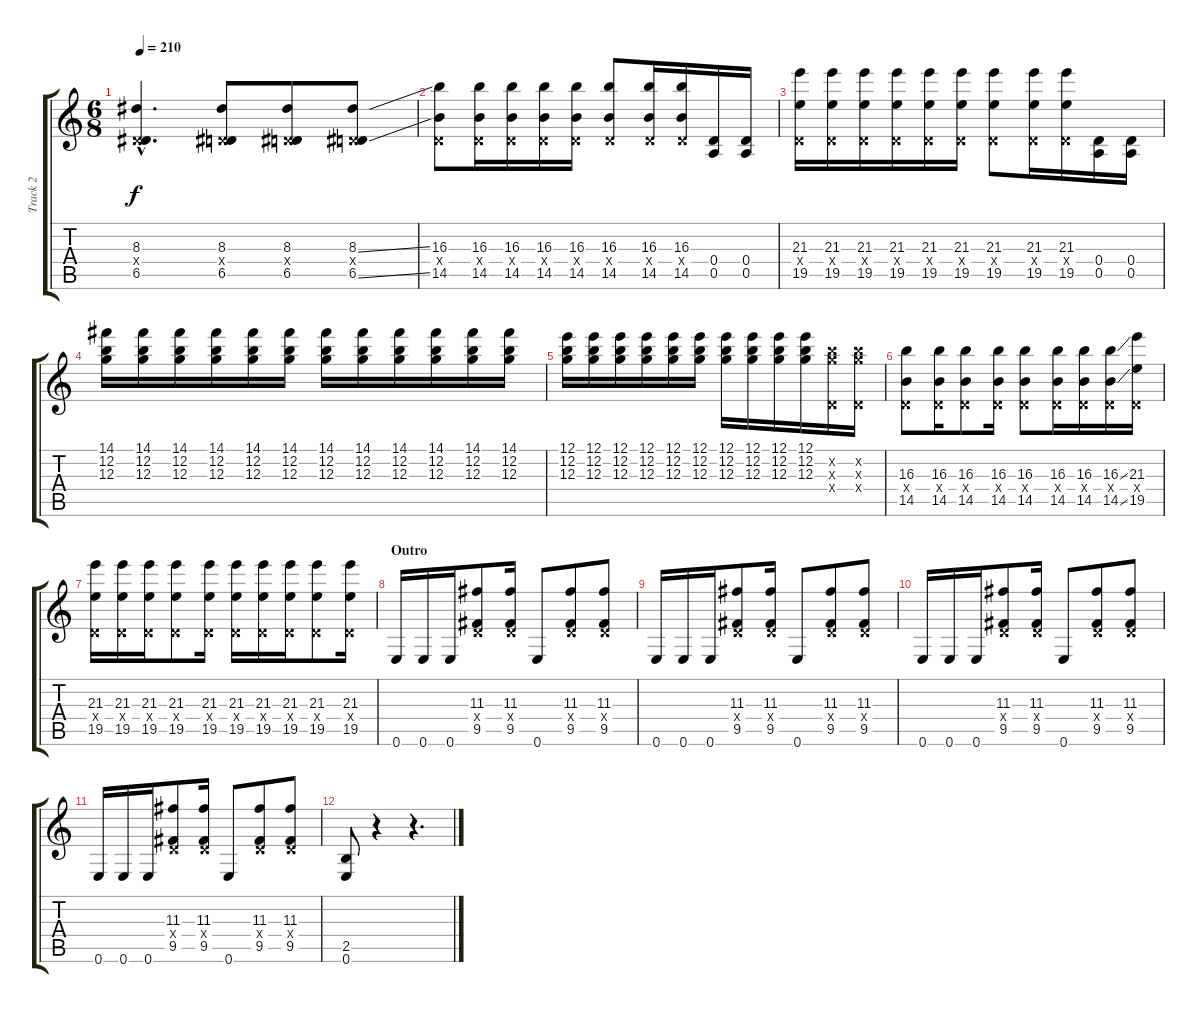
\track ("Track 2" "Track 2") {instrument overdrivenguitar}
\staff {score tabs}
\tuning (E4 B3 G3 D3 A2 E2) {hide}
\ts (6 8)
\tempo 210
\clef g2
\ks c
(8.3{hac} 0.4{hac x} 6.5{hac}).4{d dy f} (8.3 0.4{x} 6.5).8 (8.3 0.4{x} 6.5).8 (8.3{ss} 0.4{x} 6.5{ss}).8 |
(16.3 0.4{x} 14.5).8 (16.3 0.4{x} 14.5).16 (16.3 0.4{x} 14.5).16 (16.3 0.4{x} 14.5).16 (16.3 0.4{x} 14.5).16 (16.3 0.4{x} 14.5).8 (16.3 0.4{x} 14.5).16 (16.3 0.4{x} 14.5).16 (0.4 0.5).16 (0.4 0.5).16 |
(21.3 0.4{x} 19.5).16 (21.3 0.4{x} 19.5).16 (21.3 0.4{x} 19.5).16 (21.3 0.4{x} 19.5).16 (21.3 0.4{x} 19.5).16 (21.3 0.4{x} 19.5).16 (21.3 0.4{x} 19.5).8 (21.3 0.4{x} 19.5).16 (21.3 0.4{x} 19.5).16 (0.4 0.5).16 (0.4 0.5).16 |
(14.1 12.2 12.3).16 (14.1 12.2 12.3).16 (14.1 12.2 12.3).16 (14.1 12.2 12.3).16 (14.1 12.2 12.3).16 (14.1 12.2 12.3).16 (14.1 12.2 12.3).16 (14.1 12.2 12.3).16 (14.1 12.2 12.3).16 (14.1 12.2 12.3).16 (14.1 12.2 12.3).16 (14.1 12.2 12.3).16 |
(12.1 12.2 12.3).16 (12.1 12.2 12.3).16 (12.1 12.2 12.3).16 (12.1 12.2 12.3).16 (12.1 12.2 12.3).16 (12.1 12.2 12.3).16 (12.1 12.2 12.3).16 (12.1 12.2 12.3).16 (12.1 12.2 12.3).16 (12.1 12.2 12.3).16 (12.2{x} 12.3{x} 0.4{x}).16 (12.2{x} 12.3{x} 0.4{x}).16 |
(16.3 0.4{x} 14.5).8 (16.3 0.4{x} 14.5).16 (16.3 0.4{x} 14.5).8 (16.3 0.4{x} 14.5).16 (16.3 0.4{x} 14.5).8 (16.3 0.4{x} 14.5).16 (16.3 0.4{x} 14.5).16 (16.3{ss} 0.4{x} 14.5{ss}).16 (21.3 0.4{x} 19.5).16 |
(21.3 0.4{x} 19.5).16 (21.3 0.4{x} 19.5).16 (21.3 0.4{x} 19.5).16 (21.3 0.4{x} 19.5).8 (21.3 0.4{x} 19.5).16 (21.3 0.4{x} 19.5).16 (21.3 0.4{x} 19.5).16 (21.3 0.4{x} 19.5).16 (21.3 0.4{x} 19.5).8 (21.3 0.4{x} 19.5).16 |
\section ("" "Outro")
0.6.16 0.6.16 0.6.16 (11.3 0.4{x} 9.5).8 (11.3 0.4{x} 9.5).16 0.6.8 (11.3 0.4{x} 9.5).8 (11.3 0.4{x} 9.5).8 |
0.6.16 0.6.16 0.6.16 (11.3 0.4{x} 9.5).8 (11.3 0.4{x} 9.5).16 0.6.8 (11.3 0.4{x} 9.5).8 (11.3 0.4{x} 9.5).8 |
0.6.16 0.6.16 0.6.16 (11.3 0.4{x} 9.5).8 (11.3 0.4{x} 9.5).16 0.6.8 (11.3 0.4{x} 9.5).8 (11.3 0.4{x} 9.5).8 |
0.6.16 0.6.16 0.6.16 (11.3 0.4{x} 9.5).8 (11.3 0.4{x} 9.5).16 0.6.8 (11.3 0.4{x} 9.5).8 (11.3 0.4{x} 9.5).8 |
(2.5 0.6).8 r.4 r.4{d}
